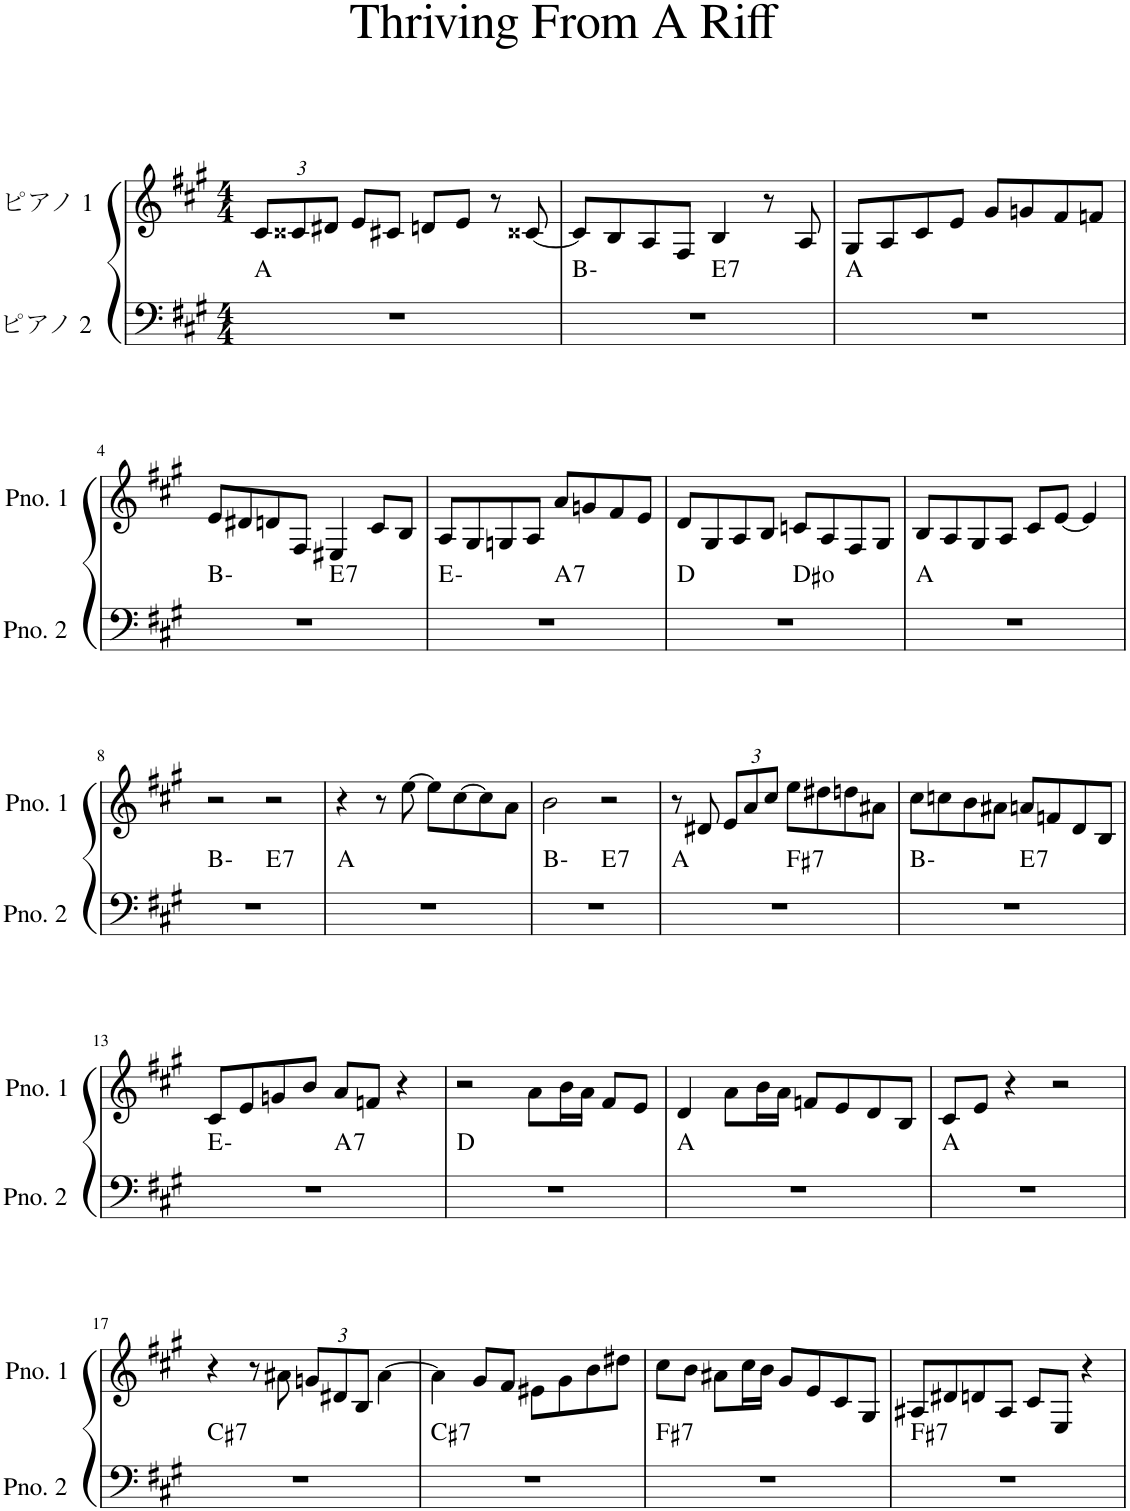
**kern	**harte	**kern
*part2	*part2	*part1
*staff2	*	*staff1
*I"ピアノ 2	*	*I"ピアノ 1
*clefF4	*	*clefG2
*k[f#c#g#]	*	*k[f#c#g#]
*M4/4	*	*M4/4
*	*	*Xbrackettup
=1	=1	=1
1r	A:maj	12c#/L
.	.	12c##X/
.	.	12d#X/J
.	.	8e/L
.	.	8c#X/J
.	.	8dn/L
.	.	8e/J
.	.	8r
.	.	[8c##X/
=2	=2	=2
*^	*	*
1r	2ryy	B:min	8c##/L]
.	.	.	8B/
.	.	.	8A/
.	.	.	8F#/J
!	!	!LO:H:kt=7	!
.	2ryy	E:7	4B/
.	.	.	8r
.	.	.	8A/
*v	*v	*	*
=3	=3	=3
1r	A:maj	8G#/L
.	.	8A/
.	.	8c#/
.	.	8e/J
.	.	8g#/L
.	.	8gn/
.	.	8f#/
.	.	8fn/J
!!LO:LB:g=z
=4	=4	=4
*^	*	*
1r	2ryy	B:min	8e/L
.	.	.	8d#X/
.	.	.	8dn/
.	.	.	8F#/J
!	!	!LO:H:kt=7	!
.	2ryy	E:7	4E#X/
.	.	.	8c#/L
.	.	.	8B/J
=5	=5	=5	=5
1r	2ryy	E:min	8A/L
.	.	.	8G#/
.	.	.	8Gn/
.	.	.	8A/J
!	!	!LO:H:kt=7	!
.	2ryy	A:7	8a/L
.	.	.	8gn/
.	.	.	8f#/
.	.	.	8e/J
=6	=6	=6	=6
1r	2ryy	D:maj	8d/L
.	.	.	8G#/
.	.	.	8A/
.	.	.	8B/J
.	2ryy	D#:dim	8cn/L
.	.	.	8A/
.	.	.	8F#/
.	.	.	8G#/J
*v	*v	*	*
=7	=7	=7
1r	A:maj	8B/L
.	.	8A/
.	.	8G#/
.	.	8A/J
.	.	8c#/L
.	.	[8e/J
.	.	4e/]
!!LO:LB:g=z
=8	=8	=8
*^	*	*
1r	2ryy	B:min	2r
!	!	!LO:H:kt=7	!
.	2ryy	E:7	2r
*v	*v	*	*
=9	=9	=9
1r	A:maj	4r
.	.	8r
.	.	[8ee\
.	.	8ee\L]
.	.	[8cc#\
.	.	8cc#\]
.	.	8a\J
=10	=10	=10
*^	*	*
1r	2ryy	B:min	2b\
!	!	!LO:H:kt=7	!
.	2ryy	E:7	2r
=11	=11	=11	=11
1r	2ryy	A:maj	8r
.	.	.	8d#X/
.	.	.	12e/L
.	.	.	12a/
.	.	.	12cc#/J
!	!	!LO:H:kt=7	!
.	2ryy	F#:7	8ee\L
.	.	.	8dd#X\
.	.	.	8ddn\
.	.	.	8a#X\J
=12	=12	=12	=12
1r	2ryy	B:min	8cc#\L
.	.	.	8ccn\
.	.	.	8b\
.	.	.	8a#X\J
!	!	!LO:H:kt=7	!
.	2ryy	E:7	8an/L
.	.	.	8fn/
.	.	.	8d/
.	.	.	8B/J
!!LO:LB:g=z
=13	=13	=13	=13
1r	2ryy	E:min	8c#/L
.	.	.	8e/
.	.	.	8gn/
.	.	.	8b/J
!	!	!LO:H:kt=7	!
.	2ryy	A:7	8a/L
.	.	.	8fn/J
.	.	.	4r
*v	*v	*	*
=14	=14	=14
1r	D:maj	2r
.	.	8a\L
.	.	16b\L
.	.	16a\JJ
.	.	8f#/L
.	.	8e/J
=15	=15	=15
1r	A:maj	4d/
.	.	8a\L
.	.	16b\L
.	.	16a\JJ
.	.	8fn/L
.	.	8e/
.	.	8d/
.	.	8B/J
=16	=16	=16
1r	A:maj	8c#/L
.	.	8e/J
.	.	4r
.	.	2r
!!LO:LB:g=z
=17	=17	=17
!	!LO:H:kt=7	!
1r	C#:7	4r
.	.	8r
.	.	8a#X\
.	.	12gn/L
.	.	12d#X/
.	.	12B/J
.	.	[4a#\
=18	=18	=18
!	!LO:H:kt=7	!
1r	C#:7	4a#\]
.	.	8g#/L
.	.	8f#/J
.	.	8e#X\L
.	.	8g#\
.	.	8b\
.	.	8dd#X\J
=19	=19	=19
!	!LO:H:kt=7	!
1r	F#:7	8cc#\L
.	.	8b\J
.	.	8a#X\L
.	.	16cc#\L
.	.	16b\JJ
.	.	8g#/L
.	.	8e/
.	.	8c#/
.	.	8G#/J
=20	=20	=20
!	!LO:H:kt=7	!
1r	F#:7	8A#X/L
.	.	8d#X/
.	.	8dn/
.	.	8A#/J
.	.	8c#/L
.	.	8E/J
.	.	4r
=	=	=
*-	*-	*-
